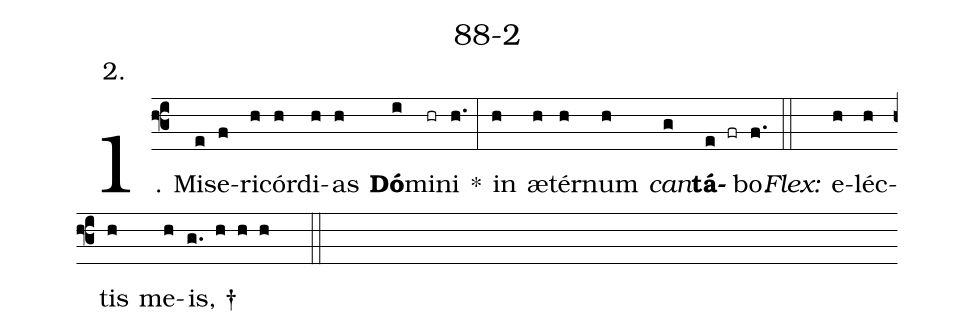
name: 88-2;
annotation: 2.;
%%
(f3)1. Mi(e)se(f)ri(h)cór(h)di(h)as(h) <b>Dó</b>(i)mi(hr)ni(h.) *(:) in(h) æ(h)tér(h)num(h) <i>can</i>(g)<b>tá</b>(e fr)bo.(f.) (::)
<i>Flex:</i>()  e(h)léc(h)tis(h) me(h)is, †(g. h h h  ::)
